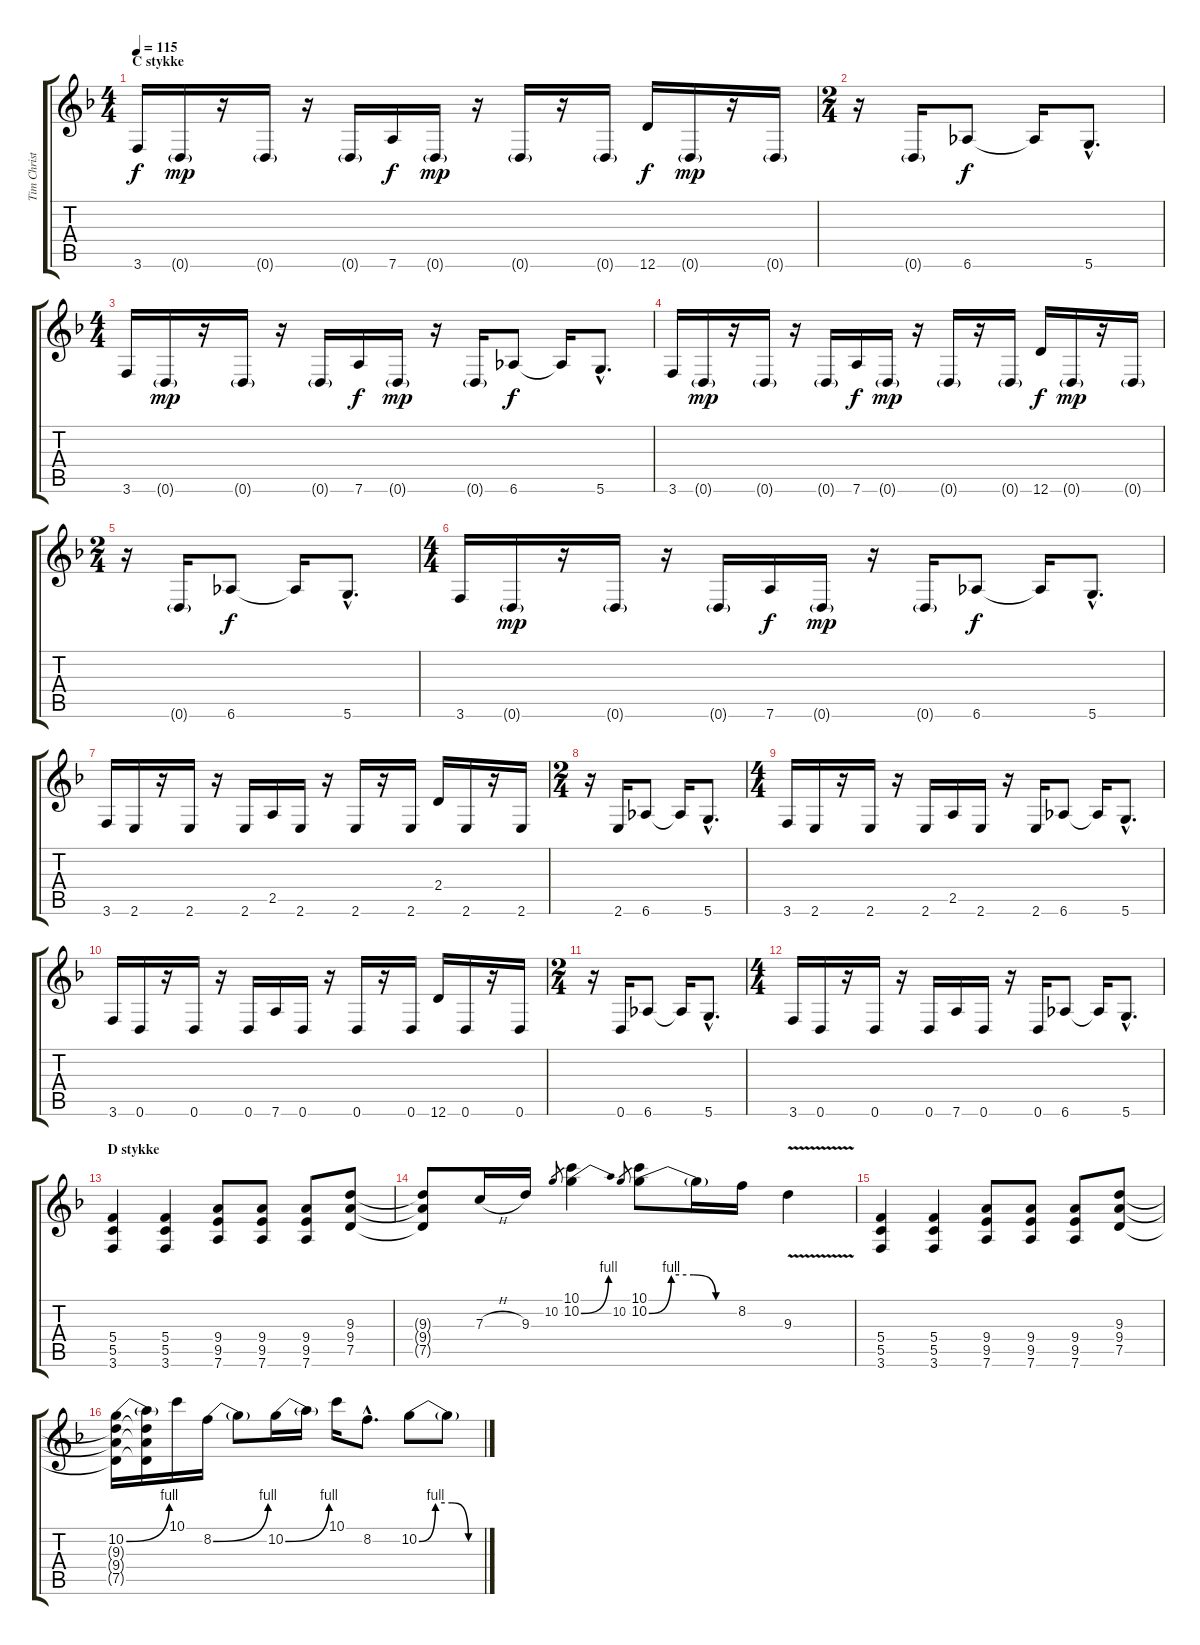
\track ("Tim Christensen (Guitar)" "Tim Christ") {instrument distortionguitar}
\staff {score tabs}
\tuning (D4 A3 F3 C3 G2 D2) {hide}
\ts (4 4)
\section ("" "C stykke")
\tempo 115
\clef g2
\ks f
3.6.16{dy f} 0.6{g}.16{dy mp} r.16 0.6{g}.16 r.16 0.6{g}.16 7.6.16{dy f} 0.6{g}.16{dy mp} r.16 0.6{g}.16 r.16 0.6{g}.16 12.6.16{dy f} 0.6{g}.16{dy mp} r.16 0.6{g}.16 |
\ts (2 4)
r.16 0.6{g}.16 6.6.8{dy f} 6.6{t}.16 5.6{hac}.8{d} |
\ts (4 4)
3.6.16 0.6{g}.16{dy mp} r.16 0.6{g}.16 r.16 0.6{g}.16 7.6.16{dy f} 0.6{g}.16{dy mp} r.16 0.6{g}.16 6.6.8{dy f} 6.6{t}.16 5.6{hac}.8{d} |
3.6.16 0.6{g}.16{dy mp} r.16 0.6{g}.16 r.16 0.6{g}.16 7.6.16{dy f} 0.6{g}.16{dy mp} r.16 0.6{g}.16 r.16 0.6{g}.16 12.6.16{dy f} 0.6{g}.16{dy mp} r.16 0.6{g}.16 |
\ts (2 4)
r.16 0.6{g}.16 6.6.8{dy f} 6.6{t}.16 5.6{hac}.8{d} |
\ts (4 4)
3.6.16 0.6{g}.16{dy mp} r.16 0.6{g}.16 r.16 0.6{g}.16 7.6.16{dy f} 0.6{g}.16{dy mp} r.16 0.6{g}.16 6.6.8{dy f} 6.6{t}.16 5.6{hac}.8{d} |
3.6.16 2.6.16 r.16 2.6.16 r.16 2.6.16 2.5.16 2.6.16 r.16 2.6.16 r.16 2.6.16 2.4.16 2.6.16 r.16 2.6.16 |
\ts (2 4)
r.16 2.6.16 6.6.8 6.6{t}.16 5.6{hac}.8{d} |
\ts (4 4)
3.6.16 2.6.16 r.16 2.6.16 r.16 2.6.16 2.5.16 2.6.16 r.16 2.6.16 6.6.8 6.6{t}.16 5.6{hac}.8{d} |
3.6.16 0.6.16 r.16 0.6.16 r.16 0.6.16 7.6.16 0.6.16 r.16 0.6.16 r.16 0.6.16 12.6.16 0.6.16 r.16 0.6.16 |
\ts (2 4)
r.16 0.6.16 6.6.8 6.6{t}.16 5.6{hac}.8{d} |
\ts (4 4)
3.6.16 0.6.16 r.16 0.6.16 r.16 0.6.16 7.6.16 0.6.16 r.16 0.6.16 6.6.8 6.6{t}.16 5.6{hac}.8{d} |
\section ("" "D stykke")
(5.4 5.5 3.6).4 (5.4 5.5 3.6).4 (9.4 9.5 7.6).8 (9.4 9.5 7.6).8 (9.4 9.5 7.6).8 (9.3 9.4 7.5).8 |
(9.3{t} 9.4{t} 7.5{t}).8 7.3{h}.16{volume 16 instrument overdrivenguitar} 9.3.16 10.2.8{gr} (10.1 10.2{be (bend 0 0 60 4)}).4 10.2.8{gr} (10.1 10.2{be (custom 0 0 15 4 30 4 45 0 60 0)}).8 10.2{t}.16 8.2.16 9.3{v}.4 |
(5.4 5.5 3.6).4{volume 16 instrument distortionguitar} (5.4 5.5 3.6).4 (9.4 9.5 7.6).8 (9.4 9.5 7.6).8 (9.4 9.5 7.6).8 (9.3 9.4 7.5).8 |
(10.2{be (bend 0 0 60 4)} 9.3{t} 9.4{t} 7.5{t}).16{instrument overdrivenguitar} (10.2{t} 9.3{t} 9.4{t} 7.5{t}).16 10.1.16 8.2{be (bend 0 0 60 4)}.16 8.2{t}.8 10.2{be (bend 0 0 60 4)}.16 10.2{t}.16 10.1.16 8.2{hac}.8{d} 10.2{be (custom 0 0 15 4 30 4 45 0 60 0)}.8 10.2{t}.8
